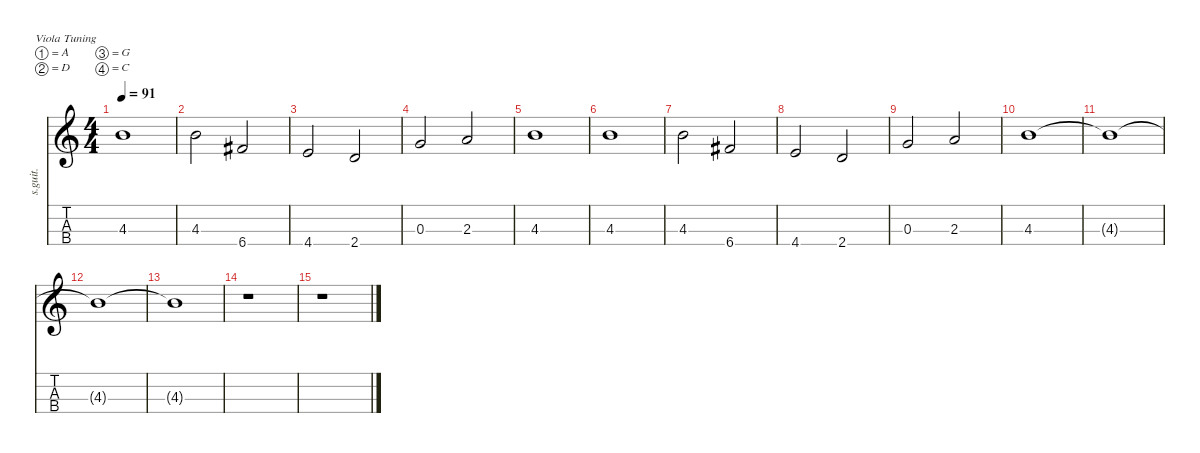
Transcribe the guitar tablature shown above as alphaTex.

\defaultSystemsLayout 4
\hideDynamics
\bracketExtendMode nobrackets
\track (" (Viola 2)" "s.guit.") {instrument viola}
\staff {score tabs}
\tuning (A4 D4 G3 C3)
\displaytranspose 12
\ts (4 4)
\tempo 91
\clef g2
\ks c
4.3.1{lyrics (0 "") lyrics (1 "") lyrics (2 "") lyrics (3 "") lyrics (4 "") dy mp} |
4.3.2{lyrics (0 "") lyrics (1 "") lyrics (2 "") lyrics (3 "") lyrics (4 "")} 6.4{acc #}.2{lyrics (0 "") lyrics (1 "") lyrics (2 "") lyrics (3 "") lyrics (4 "")} |
4.4.2{lyrics (0 "") lyrics (1 "") lyrics (2 "") lyrics (3 "") lyrics (4 "")} 2.4.2{lyrics (0 "") lyrics (1 "") lyrics (2 "") lyrics (3 "") lyrics (4 "")} |
0.3.2{lyrics (0 "") lyrics (1 "") lyrics (2 "") lyrics (3 "") lyrics (4 "")} 2.3.2{lyrics (0 "") lyrics (1 "") lyrics (2 "") lyrics (3 "") lyrics (4 "")} |
4.3.1{lyrics (0 "") lyrics (1 "") lyrics (2 "") lyrics (3 "") lyrics (4 "")} |
4.3.1{lyrics (0 "") lyrics (1 "") lyrics (2 "") lyrics (3 "") lyrics (4 "")} |
4.3.2{lyrics (0 "") lyrics (1 "") lyrics (2 "") lyrics (3 "") lyrics (4 "")} 6.4{acc #}.2{lyrics (0 "") lyrics (1 "") lyrics (2 "") lyrics (3 "") lyrics (4 "")} |
4.4.2{lyrics (0 "") lyrics (1 "") lyrics (2 "") lyrics (3 "") lyrics (4 "")} 2.4.2{lyrics (0 "") lyrics (1 "") lyrics (2 "") lyrics (3 "") lyrics (4 "")} |
0.3.2{lyrics (0 "") lyrics (1 "") lyrics (2 "") lyrics (3 "") lyrics (4 "")} 2.3.2{lyrics (0 "") lyrics (1 "") lyrics (2 "") lyrics (3 "") lyrics (4 "")} |
4.3.1{lyrics (0 "") lyrics (1 "") lyrics (2 "") lyrics (3 "") lyrics (4 "")} |
4.3{t}.1{lyrics (0 "") lyrics (1 "") lyrics (2 "") lyrics (3 "") lyrics (4 "")} |
4.3{t}.1{lyrics (0 "") lyrics (1 "") lyrics (2 "") lyrics (3 "") lyrics (4 "")} |
4.3{t}.1{lyrics (0 "") lyrics (1 "") lyrics (2 "") lyrics (3 "") lyrics (4 "")} |
r.1 |
r.1
